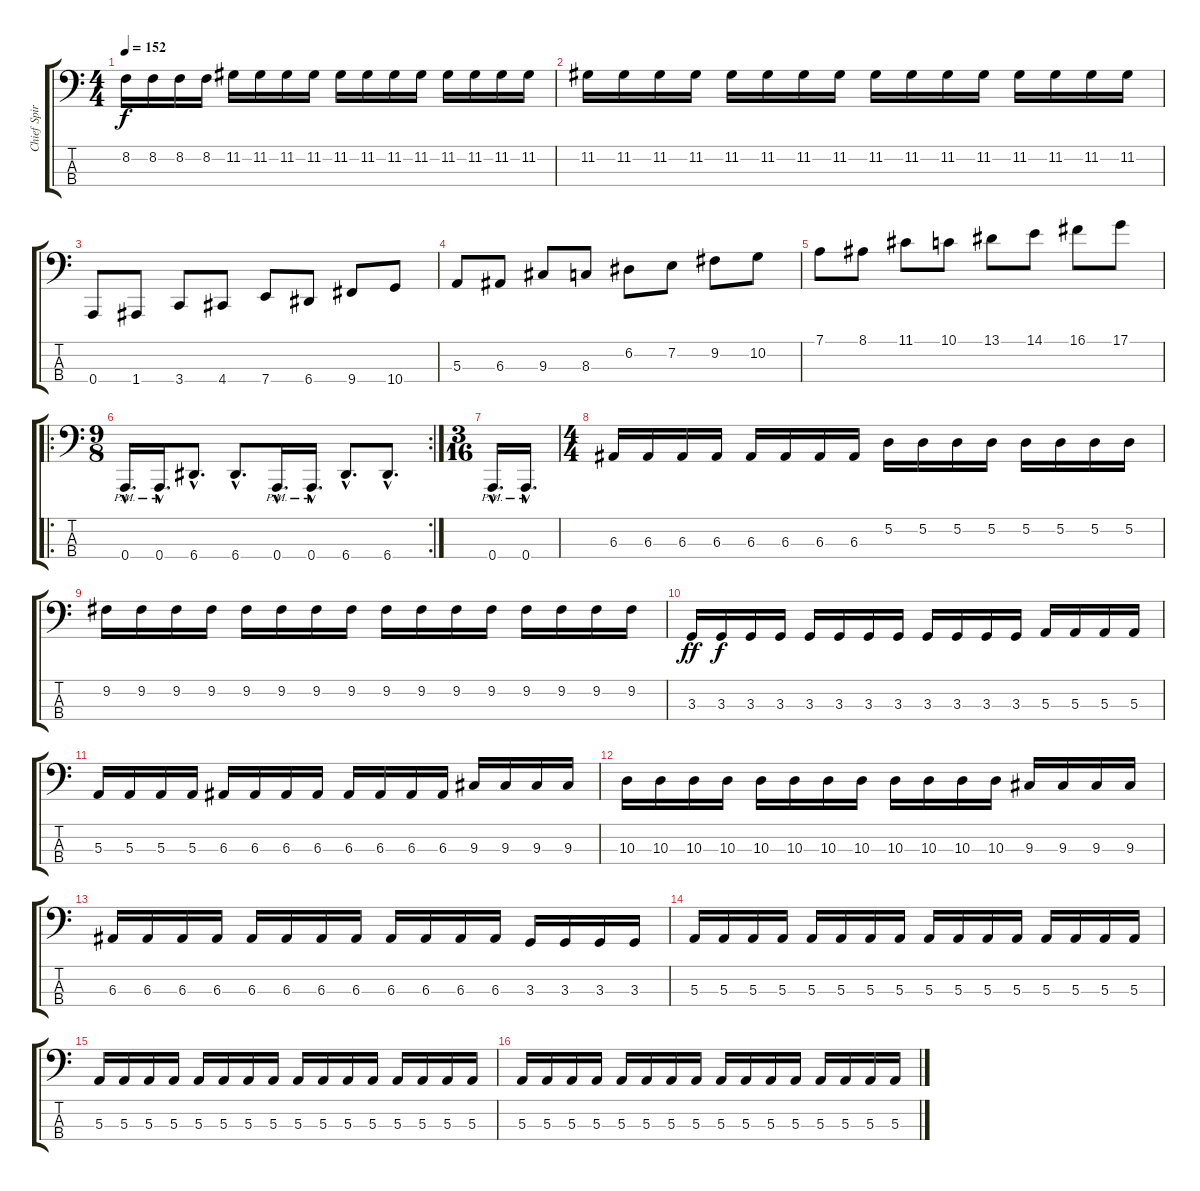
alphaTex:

\track ("Chief Spires" "Chief Spir") {instrument electricbasspick}
\staff {score tabs}
\tuning (D2 A1 E1 A0) {hide}
\ts (4 4)
\tempo 152
\clef f4
\ks c
8.2.16{dy f} 8.2.16 8.2.16 8.2.16 11.2.16 11.2.16 11.2.16 11.2.16 11.2.16 11.2.16 11.2.16 11.2.16 11.2.16 11.2.16 11.2.16 11.2.16 |
11.2.16 11.2.16 11.2.16 11.2.16 11.2.16 11.2.16 11.2.16 11.2.16 11.2.16 11.2.16 11.2.16 11.2.16 11.2.16 11.2.16 11.2.16 11.2.16 |
0.4.8 1.4.8 3.4.8 4.4.8 7.4.8 6.4.8 9.4.8 10.4.8 |
5.3.8 6.3.8 9.3.8 8.3.8 6.2.8 7.2.8 9.2.8 10.2.8 |
7.1.8 8.1.8 11.1.8 10.1.8 13.1.8 14.1.8 16.1.8 17.1.8 |
\ro
\rc 2
\ts (9 8)
0.4{hac pm}.16{d} 0.4{hac pm}.16{d} 6.4{hac}.8{d} 6.4{hac}.8{d} 0.4{hac pm}.16{d} 0.4{hac pm}.16{d} 6.4{hac}.8{d} 6.4{hac}.8{d} |
\ts (3 16)
0.4{hac pm}.16{d} 0.4{hac pm}.16{d} |
\ts (4 4)
6.3.16 6.3.16 6.3.16 6.3.16 6.3.16 6.3.16 6.3.16 6.3.16 5.2.16 5.2.16 5.2.16 5.2.16 5.2.16 5.2.16 5.2.16 5.2.16 |
9.2.16 9.2.16 9.2.16 9.2.16 9.2.16 9.2.16 9.2.16 9.2.16 9.2.16 9.2.16 9.2.16 9.2.16 9.2.16 9.2.16 9.2.16 9.2.16 |
3.3.16{dy ff} 3.3.16{dy f} 3.3.16 3.3.16 3.3.16 3.3.16 3.3.16 3.3.16 3.3.16 3.3.16 3.3.16 3.3.16 5.3.16 5.3.16 5.3.16 5.3.16 |
5.3.16 5.3.16 5.3.16 5.3.16 6.3.16 6.3.16 6.3.16 6.3.16 6.3.16 6.3.16 6.3.16 6.3.16 9.3.16 9.3.16 9.3.16 9.3.16 |
10.3.16 10.3.16 10.3.16 10.3.16 10.3.16 10.3.16 10.3.16 10.3.16 10.3.16 10.3.16 10.3.16 10.3.16 9.3.16 9.3.16 9.3.16 9.3.16 |
6.3.16 6.3.16 6.3.16 6.3.16 6.3.16 6.3.16 6.3.16 6.3.16 6.3.16 6.3.16 6.3.16 6.3.16 3.3.16 3.3.16 3.3.16 3.3.16 |
5.3.16 5.3.16 5.3.16 5.3.16 5.3.16 5.3.16 5.3.16 5.3.16 5.3.16 5.3.16 5.3.16 5.3.16 5.3.16 5.3.16 5.3.16 5.3.16 |
5.3.16 5.3.16 5.3.16 5.3.16 5.3.16 5.3.16 5.3.16 5.3.16 5.3.16 5.3.16 5.3.16 5.3.16 5.3.16 5.3.16 5.3.16 5.3.16 |
5.3.16 5.3.16 5.3.16 5.3.16 5.3.16 5.3.16 5.3.16 5.3.16 5.3.16 5.3.16 5.3.16 5.3.16 5.3.16 5.3.16 5.3.16 5.3.16
